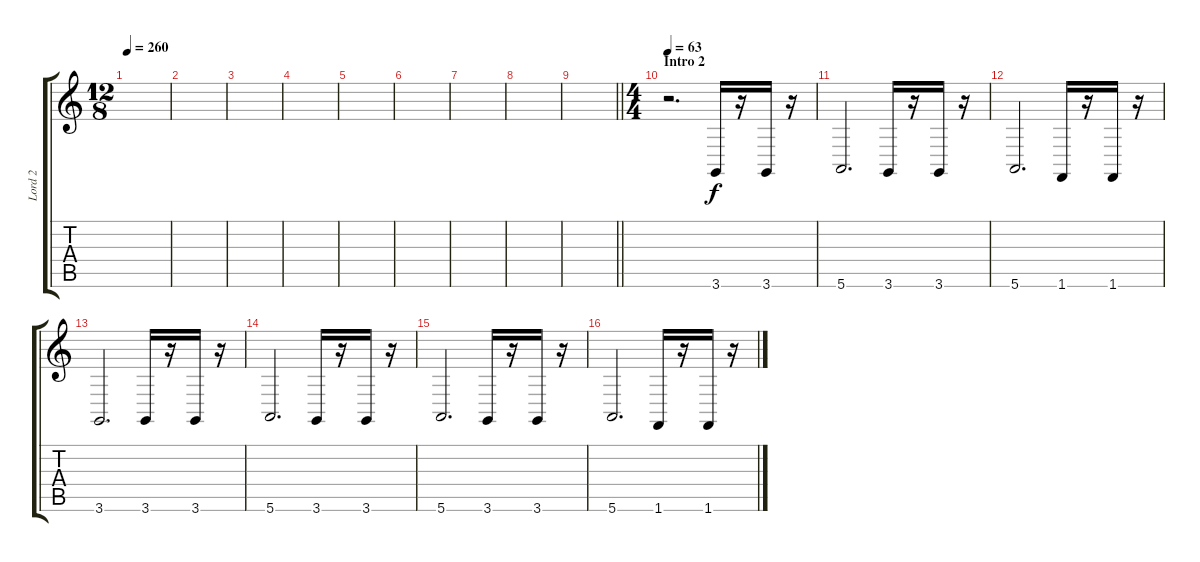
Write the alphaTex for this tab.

\track ("Lord 2" "Lord 2") {instrument drawbarorgan}
\staff {score tabs}
\tuning (E4 B3 G3 D3 A2 E2) {hide}
\ts (12 8)
\tempo 260
\clef g2
\ks c
|
|
|
|
|
|
|
|
\barLineRight lightlight
|
\ts (4 4)
\section ("" "Intro 2")
\tempo 63
r.2{d} 3.6.16 r.16 3.6.16 r.16 |
5.6.2{d} 3.6.16 r.16 3.6.16 r.16 |
5.6.2{d} 1.6.16 r.16 1.6.16 r.16 |
3.6.2{d} 3.6.16 r.16 3.6.16 r.16 |
5.6.2{d} 3.6.16 r.16 3.6.16 r.16 |
5.6.2{d} 3.6.16 r.16 3.6.16 r.16 |
5.6.2{d} 1.6.16 r.16 1.6.16 r.16
